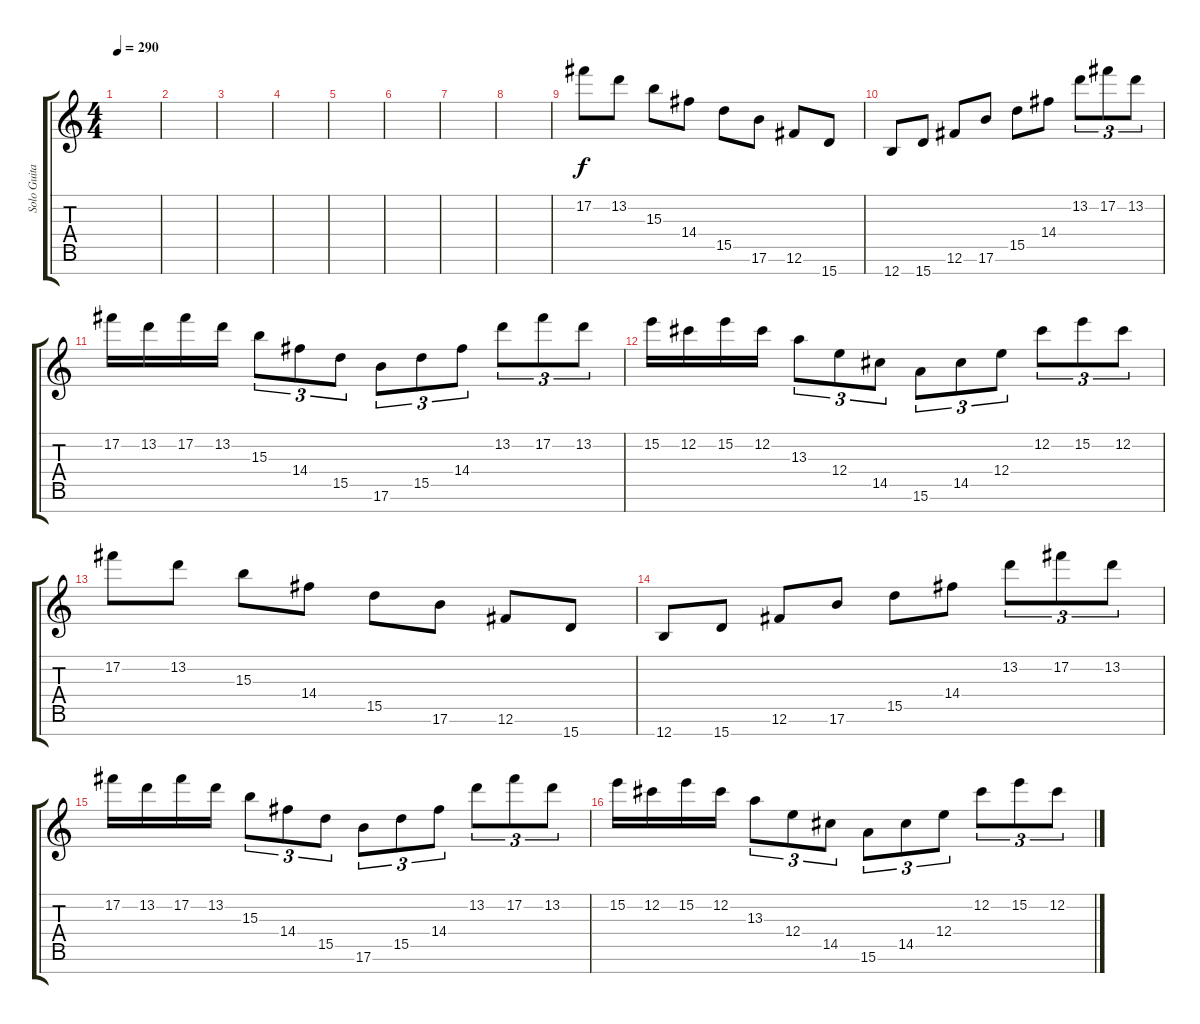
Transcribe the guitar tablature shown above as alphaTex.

\track ("Solo Guitar (Chris Storey)" "Solo Guita") {instrument distortionguitar}
\staff {score tabs}
\tuning (Gb4 Db4 Ab3 E3 B2 Gb2 B1) {hide}
\ts (4 4)
\tempo 290
\clef g2
\ks c
|
|
|
|
|
|
|
|
17.2.8 13.2.8 15.3.8 14.4.8 15.5.8 17.6.8 12.6.8 15.7.8 |
12.7.8 15.7.8 12.6.8 17.6.8 15.5.8 14.4.8 13.2.8{tu (3 2)} 17.2.8{tu (3 2)} 13.2.8{tu (3 2)} |
17.2.16 13.2.16 17.2.16 13.2.16 15.3.8{tu (3 2)} 14.4.8{tu (3 2)} 15.5.8{tu (3 2)} 17.6.8{tu (3 2)} 15.5.8{tu (3 2)} 14.4.8{tu (3 2)} 13.2.8{tu (3 2)} 17.2.8{tu (3 2)} 13.2.8{tu (3 2)} |
15.2.16 12.2.16 15.2.16 12.2.16 13.3.8{tu (3 2)} 12.4.8{tu (3 2)} 14.5.8{tu (3 2)} 15.6.8{tu (3 2)} 14.5.8{tu (3 2)} 12.4.8{tu (3 2)} 12.2.8{tu (3 2)} 15.2.8{tu (3 2)} 12.2.8{tu (3 2)} |
17.2.8 13.2.8 15.3.8 14.4.8 15.5.8 17.6.8 12.6.8 15.7.8 |
12.7.8 15.7.8 12.6.8 17.6.8 15.5.8 14.4.8 13.2.8{tu (3 2)} 17.2.8{tu (3 2)} 13.2.8{tu (3 2)} |
17.2.16 13.2.16 17.2.16 13.2.16 15.3.8{tu (3 2)} 14.4.8{tu (3 2)} 15.5.8{tu (3 2)} 17.6.8{tu (3 2)} 15.5.8{tu (3 2)} 14.4.8{tu (3 2)} 13.2.8{tu (3 2)} 17.2.8{tu (3 2)} 13.2.8{tu (3 2)} |
15.2.16 12.2.16 15.2.16 12.2.16 13.3.8{tu (3 2)} 12.4.8{tu (3 2)} 14.5.8{tu (3 2)} 15.6.8{tu (3 2)} 14.5.8{tu (3 2)} 12.4.8{tu (3 2)} 12.2.8{tu (3 2)} 15.2.8{tu (3 2)} 12.2.8{tu (3 2)}
